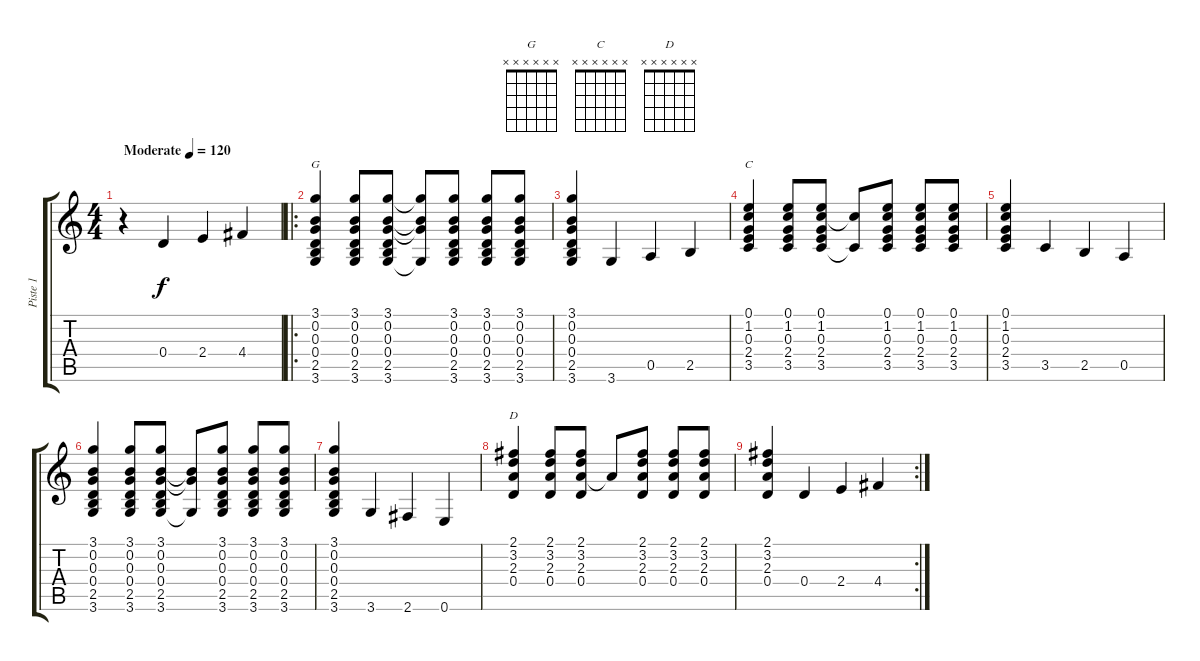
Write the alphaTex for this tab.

\track ("Piste 1" "Piste 1") {instrument acousticguitarsteel}
\staff {score tabs}
\tuning (E4 B3 G3 D3 A2 E2) {hide}
\chord ("G" x x x x x x)
\chord ("C" x x x x x x)
\chord ("D" x x x x x x)
\ts (4 4)
\tempo (120 "Moderate")
\clef g2
\ks c
r.4{dy f instrument acousticguitarsteel} 0.4.4 2.4.4 4.4.4 |
\ro
(3.1 0.2 0.3 0.4 2.5 3.6).4{ch "G"} (3.1 0.2 0.3 0.4 2.5 3.6).8 (3.1 0.2 0.3 0.4 2.5 3.6).8 (3.1{t} 0.2{t} 0.3{t} 3.6{t}).8 (3.1 0.2 0.3 0.4 2.5 3.6).8 (3.1 0.2 0.3 0.4 2.5 3.6).8 (3.1 0.2 0.3 0.4 2.5 3.6).8 |
(3.1 0.2 0.3 0.4 2.5 3.6).4 3.6.4 0.5.4 2.5.4 |
(0.1 1.2 0.3 2.4 3.5).4{ch "C"} (0.1 1.2 0.3 2.4 3.5).8 (0.1 1.2 0.3 2.4 3.5).8 (1.2{t} 3.5{t}).8 (0.1 1.2 0.3 2.4 3.5).8 (0.1 1.2 0.3 2.4 3.5).8 (0.1 1.2 0.3 2.4 3.5).8 |
(0.1 1.2 0.3 2.4 3.5).4 3.5.4 2.5.4 0.5.4 |
(3.1 0.2 0.3 0.4 2.5 3.6).4 (3.1 0.2 0.3 0.4 2.5 3.6).8 (3.1 0.2 0.3 0.4 2.5 3.6).8 (0.2{t} 0.3{t} 3.6{t}).8 (3.1 0.2 0.3 0.4 2.5 3.6).8 (3.1 0.2 0.3 0.4 2.5 3.6).8 (3.1 0.2 0.3 0.4 2.5 3.6).8 |
(3.1 0.2 0.3 0.4 2.5 3.6).4 3.6.4 2.6.4 0.6.4 |
(2.1 3.2 2.3 0.4).4{ch "D"} (2.1 3.2 2.3 0.4).8 (2.1 3.2 2.3 0.4).8 2.3{t}.8 (2.1 3.2 2.3 0.4).8 (2.1 3.2 2.3 0.4).8 (2.1 3.2 2.3 0.4).8 |
\rc 2
(2.1 3.2 2.3 0.4).4 0.4.4 2.4.4 4.4.4
